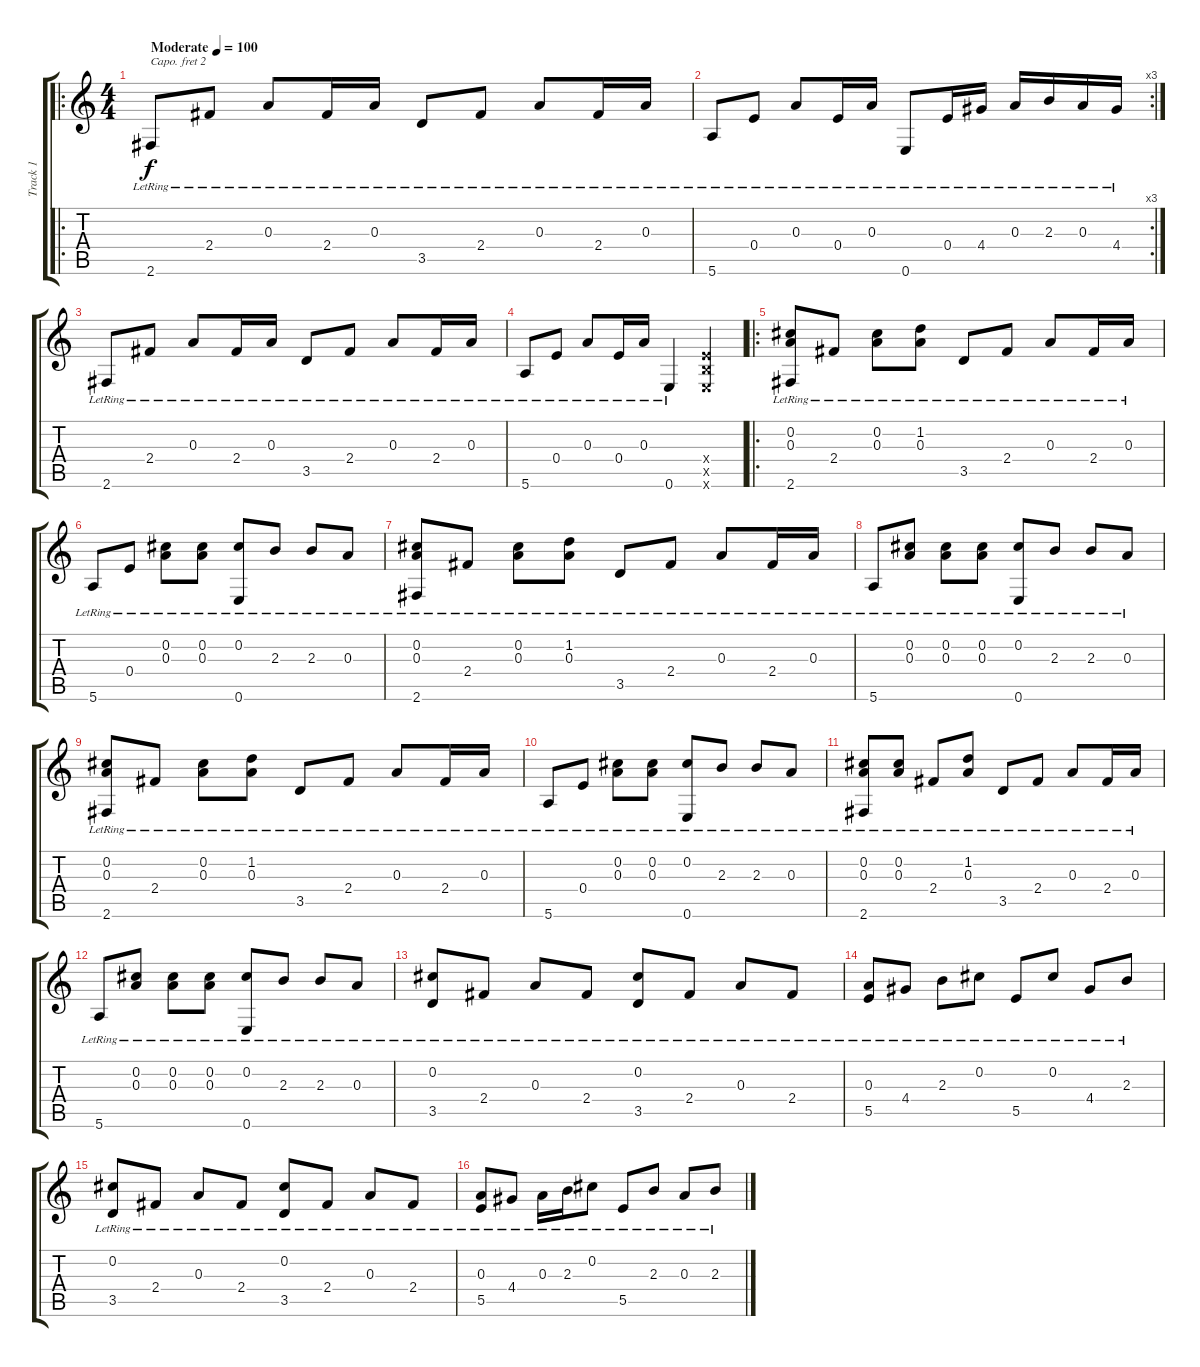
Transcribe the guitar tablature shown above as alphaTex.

\track ("Track 1" "Track 1") {instrument acousticguitarsteel}
\staff {score tabs}
\capo 2
\tuning (E4 B3 G3 D3 A2 D2) {hide}
\ro
\ts (4 4)
\tempo (100 "Moderate")
\clef g2
\ks c
2.6{lr}.8{dy f instrument acousticguitarsteel} 2.4{lr}.8 0.3{lr}.8 2.4{lr}.16 0.3{lr}.16 3.5{lr}.8 2.4{lr}.8 0.3{lr}.8 2.4{lr}.16 0.3{lr}.16 |
\rc 3
5.6{lr}.8 0.4{lr}.8 0.3{lr}.8 0.4{lr}.16 0.3{lr}.16 0.6{lr}.8 0.4{lr}.16 4.4{lr}.16 0.3{lr}.16 2.3{lr}.16 0.3{lr}.16 4.4{lr}.16 |
2.6{lr}.8 2.4{lr}.8 0.3{lr}.8 2.4{lr}.16 0.3{lr}.16 3.5{lr}.8 2.4{lr}.8 0.3{lr}.8 2.4{lr}.16 0.3{lr}.16 |
5.6{lr}.8 0.4{lr}.8 0.3{lr}.8 0.4{lr}.16 0.3{lr}.16 0.6{lr}.4 (0.4{x} 0.5{x} 0.6{x}).4 |
\ro
(0.2{lr} 0.3{lr} 2.6{lr}).8 2.4{lr}.8 (0.2{lr} 0.3{lr}).8 (1.2{lr} 0.3{lr}).8 3.5{lr}.8 2.4{lr}.8 0.3{lr}.8 2.4{lr}.16 0.3{lr}.16 |
5.6{lr}.8 0.4{lr}.8 (0.2{lr} 0.3{lr}).8 (0.2{lr} 0.3{lr}).8 (0.2{lr} 0.6{lr}).8 2.3{lr}.8 2.3{lr}.8 0.3{lr}.8 |
(0.2{lr} 0.3{lr} 2.6{lr}).8 2.4{lr}.8 (0.2{lr} 0.3{lr}).8 (1.2{lr} 0.3{lr}).8 3.5{lr}.8 2.4{lr}.8 0.3{lr}.8 2.4{lr}.16 0.3{lr}.16 |
5.6{lr}.8 (0.2{lr} 0.3{lr}).8 (0.2{lr} 0.3{lr}).8 (0.2{lr} 0.3{lr}).8 (0.2{lr} 0.6{lr}).8 2.3{lr}.8 2.3{lr}.8 0.3{lr}.8 |
(0.2{lr} 0.3{lr} 2.6{lr}).8 2.4{lr}.8 (0.2{lr} 0.3{lr}).8 (1.2{lr} 0.3{lr}).8 3.5{lr}.8 2.4{lr}.8 0.3{lr}.8 2.4{lr}.16 0.3{lr}.16 |
5.6{lr}.8 0.4{lr}.8 (0.2{lr} 0.3{lr}).8 (0.2{lr} 0.3{lr}).8 (0.2{lr} 0.6{lr}).8 2.3{lr}.8 2.3{lr}.8 0.3{lr}.8 |
(0.2{lr} 0.3{lr} 2.6{lr}).8 (0.2{lr} 0.3{lr}).8 2.4{lr}.8 (1.2{lr} 0.3{lr}).8 3.5{lr}.8 2.4{lr}.8 0.3{lr}.8 2.4{lr}.16 0.3{lr}.16 |
5.6{lr}.8 (0.2{lr} 0.3{lr}).8 (0.2{lr} 0.3{lr}).8 (0.2{lr} 0.3{lr}).8 (0.2{lr} 0.6{lr}).8 2.3{lr}.8 2.3{lr}.8 0.3{lr}.8 |
(0.2{lr} 3.5{lr}).8 2.4{lr}.8 0.3{lr}.8 2.4{lr}.8 (0.2{lr} 3.5{lr}).8 2.4{lr}.8 0.3{lr}.8 2.4{lr}.8 |
(0.3{lr} 5.5{lr}).8 4.4{lr}.8 2.3{lr}.8 0.2{lr}.8 5.5{lr}.8 0.2{lr}.8 4.4{lr}.8 2.3{lr}.8 |
(0.2{lr} 3.5{lr}).8 2.4{lr}.8 0.3{lr}.8 2.4{lr}.8 (0.2{lr} 3.5{lr}).8 2.4{lr}.8 0.3{lr}.8 2.4{lr}.8 |
(0.3{lr} 5.5{lr}).8 4.4{lr}.8 0.3{lr}.16 2.3{lr}.16 0.2{lr}.8 5.5{lr}.8 2.3{lr}.8 0.3{lr}.8 2.3{lr}.8
